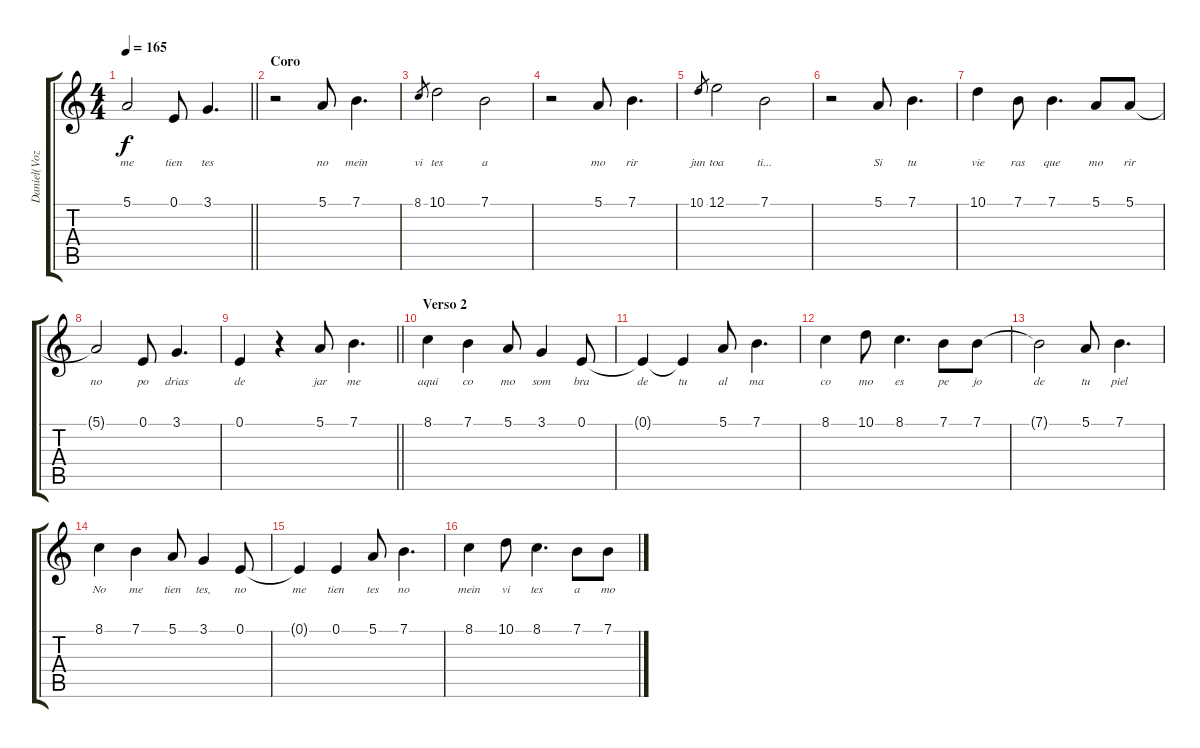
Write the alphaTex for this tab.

\track ("Daniel(Voz)" "Daniel(Voz") {instrument pad7halo}
\staff {score tabs}
\tuning (E4 B3 G3 D3 A2 E2) {hide}
\ts (4 4)
\tempo 165
\clef g2
\barLineRight lightlight
\ks c
5.1{t}.2{lyrics (0 "me") lyrics (1 "") lyrics (2 "") lyrics (3 "") lyrics (4 "") dy f} 0.1.8{lyrics (0 "tien") lyrics (1 "") lyrics (2 "") lyrics (3 "") lyrics (4 "")} 3.1.4{d lyrics (0 "tes") lyrics (1 "") lyrics (2 "") lyrics (3 "") lyrics (4 "")} |
\section ("" "Coro")
r.2 5.1.8{lyrics (0 "no") lyrics (1 "") lyrics (2 "") lyrics (3 "") lyrics (4 "")} 7.1.4{d lyrics (0 "mein") lyrics (1 "") lyrics (2 "") lyrics (3 "") lyrics (4 "")} |
8.1.8{lyrics (0 "vi") lyrics (1 "") lyrics (2 "") lyrics (3 "") lyrics (4 "") gr} 10.1.2{lyrics (0 "tes") lyrics (1 "") lyrics (2 "") lyrics (3 "") lyrics (4 "")} 7.1.2{lyrics (0 "a") lyrics (1 "") lyrics (2 "") lyrics (3 "") lyrics (4 "")} |
r.2 5.1.8{lyrics (0 "mo") lyrics (1 "") lyrics (2 "") lyrics (3 "") lyrics (4 "")} 7.1.4{d lyrics (0 "rir") lyrics (1 "") lyrics (2 "") lyrics (3 "") lyrics (4 "")} |
10.1.8{lyrics (0 "jun") lyrics (1 "") lyrics (2 "") lyrics (3 "") lyrics (4 "") gr} 12.1.2{lyrics (0 "toa") lyrics (1 "") lyrics (2 "") lyrics (3 "") lyrics (4 "")} 7.1.2{lyrics (0 "ti...") lyrics (1 "") lyrics (2 "") lyrics (3 "") lyrics (4 "")} |
r.2 5.1.8{lyrics (0 "Si") lyrics (1 "") lyrics (2 "") lyrics (3 "") lyrics (4 "")} 7.1.4{d lyrics (0 "tu") lyrics (1 "") lyrics (2 "") lyrics (3 "") lyrics (4 "")} |
10.1.4{lyrics (0 "vie") lyrics (1 "") lyrics (2 "") lyrics (3 "") lyrics (4 "")} 7.1.8{lyrics (0 "ras") lyrics (1 "") lyrics (2 "") lyrics (3 "") lyrics (4 "")} 7.1.4{d lyrics (0 "que") lyrics (1 "") lyrics (2 "") lyrics (3 "") lyrics (4 "")} 5.1.8{lyrics (0 "mo") lyrics (1 "") lyrics (2 "") lyrics (3 "") lyrics (4 "")} 5.1.8{lyrics (0 "rir") lyrics (1 "") lyrics (2 "") lyrics (3 "") lyrics (4 "")} |
5.1{t}.2{lyrics (0 "no") lyrics (1 "") lyrics (2 "") lyrics (3 "") lyrics (4 "")} 0.1.8{lyrics (0 "po") lyrics (1 "") lyrics (2 "") lyrics (3 "") lyrics (4 "")} 3.1.4{d lyrics (0 "drias") lyrics (1 "") lyrics (2 "") lyrics (3 "") lyrics (4 "")} |
\barLineRight lightlight
0.1.4{lyrics (0 "de") lyrics (1 "") lyrics (2 "") lyrics (3 "") lyrics (4 "")} r.4 5.1.8{lyrics (0 "jar") lyrics (1 "") lyrics (2 "") lyrics (3 "") lyrics (4 "")} 7.1.4{d lyrics (0 "me") lyrics (1 "") lyrics (2 "") lyrics (3 "") lyrics (4 "")} |
\section ("" "Verso 2")
8.1.4{lyrics (0 "aqui") lyrics (1 "") lyrics (2 "") lyrics (3 "") lyrics (4 "")} 7.1.4{lyrics (0 "co") lyrics (1 "") lyrics (2 "") lyrics (3 "") lyrics (4 "")} 5.1.8{lyrics (0 "mo") lyrics (1 "") lyrics (2 "") lyrics (3 "") lyrics (4 "")} 3.1.4{lyrics (0 "som") lyrics (1 "") lyrics (2 "") lyrics (3 "") lyrics (4 "")} 0.1.8{lyrics (0 "bra") lyrics (1 "") lyrics (2 "") lyrics (3 "") lyrics (4 "")} |
0.1{t}.4{lyrics (0 "de") lyrics (1 "") lyrics (2 "") lyrics (3 "") lyrics (4 "")} 0.1{t}.4{lyrics (0 "tu") lyrics (1 "") lyrics (2 "") lyrics (3 "") lyrics (4 "")} 5.1.8{lyrics (0 "al") lyrics (1 "") lyrics (2 "") lyrics (3 "") lyrics (4 "")} 7.1.4{d lyrics (0 "ma") lyrics (1 "") lyrics (2 "") lyrics (3 "") lyrics (4 "")} |
8.1.4{lyrics (0 "co") lyrics (1 "") lyrics (2 "") lyrics (3 "") lyrics (4 "")} 10.1.8{lyrics (0 "mo") lyrics (1 "") lyrics (2 "") lyrics (3 "") lyrics (4 "")} 8.1.4{d lyrics (0 "es") lyrics (1 "") lyrics (2 "") lyrics (3 "") lyrics (4 "")} 7.1.8{lyrics (0 "pe") lyrics (1 "") lyrics (2 "") lyrics (3 "") lyrics (4 "")} 7.1.8{lyrics (0 "jo") lyrics (1 "") lyrics (2 "") lyrics (3 "") lyrics (4 "")} |
7.1{t}.2{lyrics (0 "de") lyrics (1 "") lyrics (2 "") lyrics (3 "") lyrics (4 "")} 5.1.8{lyrics (0 "tu") lyrics (1 "") lyrics (2 "") lyrics (3 "") lyrics (4 "")} 7.1.4{d lyrics (0 "piel") lyrics (1 "") lyrics (2 "") lyrics (3 "") lyrics (4 "")} |
8.1.4{lyrics (0 "No") lyrics (1 "") lyrics (2 "") lyrics (3 "") lyrics (4 "")} 7.1.4{lyrics (0 "me") lyrics (1 "") lyrics (2 "") lyrics (3 "") lyrics (4 "")} 5.1.8{lyrics (0 "tien") lyrics (1 "") lyrics (2 "") lyrics (3 "") lyrics (4 "")} 3.1.4{lyrics (0 "tes,") lyrics (1 "") lyrics (2 "") lyrics (3 "") lyrics (4 "")} 0.1.8{lyrics (0 "no") lyrics (1 "") lyrics (2 "") lyrics (3 "") lyrics (4 "")} |
0.1{t}.4{lyrics (0 "me") lyrics (1 "") lyrics (2 "") lyrics (3 "") lyrics (4 "")} 0.1.4{lyrics (0 "tien") lyrics (1 "") lyrics (2 "") lyrics (3 "") lyrics (4 "")} 5.1.8{lyrics (0 "tes") lyrics (1 "") lyrics (2 "") lyrics (3 "") lyrics (4 "")} 7.1.4{d lyrics (0 "no") lyrics (1 "") lyrics (2 "") lyrics (3 "") lyrics (4 "")} |
8.1.4{lyrics (0 "mein") lyrics (1 "") lyrics (2 "") lyrics (3 "") lyrics (4 "")} 10.1.8{lyrics (0 "vi") lyrics (1 "") lyrics (2 "") lyrics (3 "") lyrics (4 "")} 8.1.4{d lyrics (0 "tes") lyrics (1 "") lyrics (2 "") lyrics (3 "") lyrics (4 "")} 7.1.8{lyrics (0 "a") lyrics (1 "") lyrics (2 "") lyrics (3 "") lyrics (4 "")} 7.1.8{lyrics (0 "mo") lyrics (1 "") lyrics (2 "") lyrics (3 "") lyrics (4 "")}
